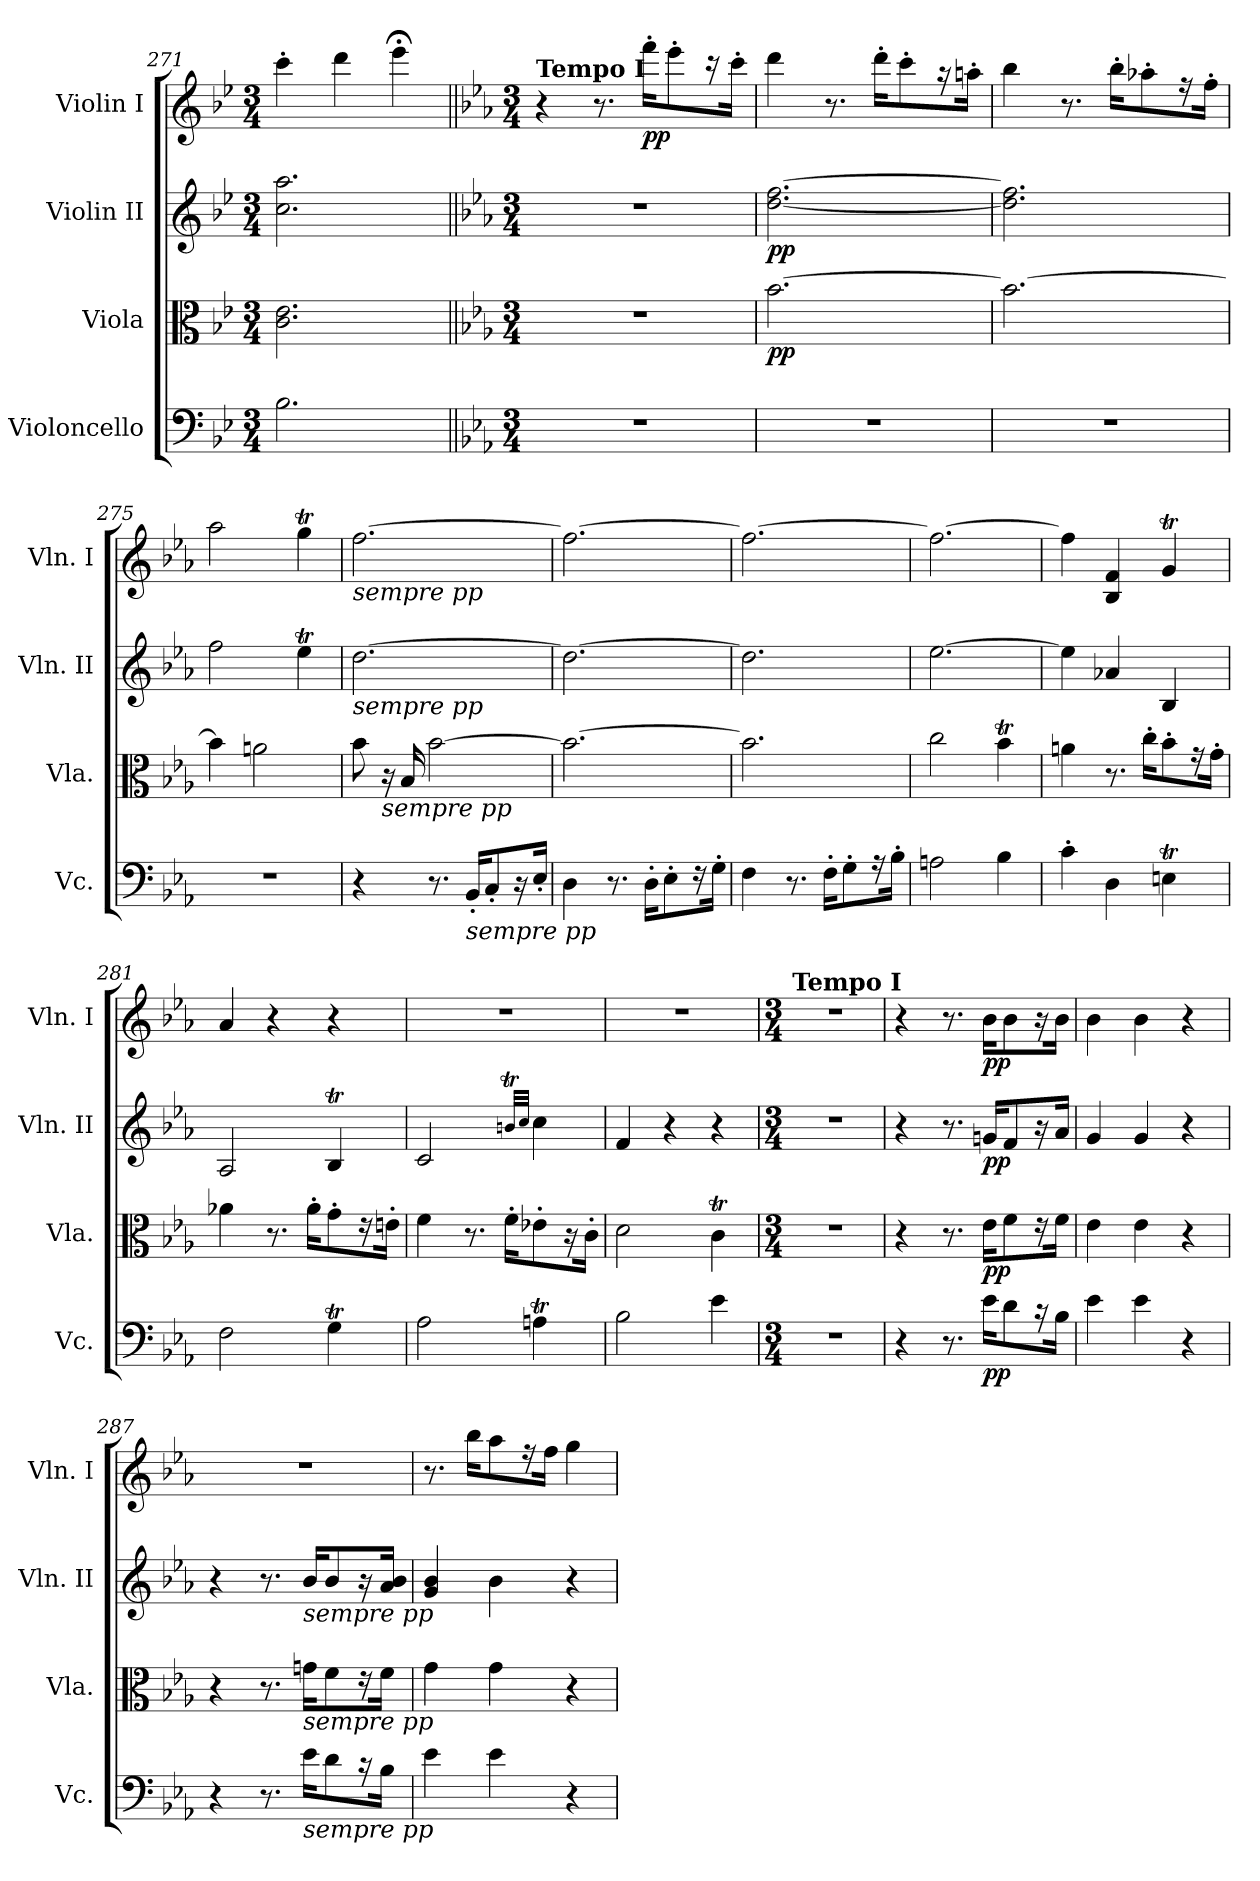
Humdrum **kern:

**kern	**dynam	**kern	**dynam	**kern	**dynam	**kern	**dynam
*part4	*part4	*part3	*part3	*part2	*part2	*part1	*part1
*staff4	*staff4	*staff3	*staff3	*staff2	*staff2	*staff1	*staff1
*I"Violoncello	*	*I"Viola	*	*I"Violin II	*	*I"Violin I	*
*I'Vc.	*	*I'Vla.	*	*I'Vln. II	*	*I'Vln. I	*
*clefF4	*	*clefC3	*	*clefG2	*	*clefG2	*
*k[b-e-]	*	*k[b-e-]	*	*k[b-e-]	*	*k[b-e-]	*
*B-:	*	*B-:	*	*B-:	*	*B-:	*
*M3/4	*	*M3/4	*	*M3/4	*	*M3/4	*
=271	=271	=271	=271	=271	=271	=271	=271
2.B-\	.	2.c\ 2.e-\	.	2.cc\ 2.aa\	.	4ccc'\	.
.	.	.	.	.	.	4ddd\	.
.	.	.	.	.	.	4eee-;<\	.
=272||	=272||	=272||	=272||	=272||	=272||	=272||	=272||
*k[b-e-a-]	*	*k[b-e-a-]	*	*k[b-e-a-]	*	*k[b-e-a-]	*
*E-:	*	*E-:	*	*E-:	*	*E-:	*
*M3/4	*	*M3/4	*	*M3/4	*	*M3/4	*
!	!	!	!	!	!	!LO:TX:a:B:t=Tempo I	!
2.r	.	2.r	.	2.r	.	4r	.
.	.	.	.	.	.	8.r	.
!	!	!	!	!	!	!	!LO:DY:b
.	.	.	.	.	.	16fff'\KL	pp
.	.	.	.	.	.	8eee-'\	.
.	.	.	.	.	.	16r	.
.	.	.	.	.	.	16ccc'\Jk	.
=273	=273	=273	=273	=273	=273	=273	=273
!	!	!	!LO:DY:b	!	!LO:DY:b	!	!
2.r	.	[2.b-\	pp	[2.dd\ [2.ff\	pp	4ddd\	.
.	.	.	.	.	.	8.r	.
.	.	.	.	.	.	16ddd'\KL	.
.	.	.	.	.	.	8ccc'\	.
.	.	.	.	.	.	16r	.
.	.	.	.	.	.	16aan'\Jk	.
=274	=274	=274	=274	=274	=274	=274	=274
2.r	.	2.b-\_	.	2.dd\] 2.ff\]	.	4bb-\	.
.	.	.	.	.	.	8.r	.
.	.	.	.	.	.	16bb-'\KL	.
.	.	.	.	.	.	8aa-X'\	.
.	.	.	.	.	.	16r	.
.	.	.	.	.	.	16ff'\Jk	.
!!LO:PB:g=z
=275	=275	=275	=275	=275	=275	=275	=275
2.r	.	4b-\]	.	2ff\	.	2aa-\	.
.	.	2an\	.	.	.	.	.
.	.	.	.	4ee-T\	.	4ggt\	.
=276	=276	=276	=276	=276	=276	=276	=276
!	!	!	!	!	!	!LO:TX:b:i:t=sempre pp	!
!	!	!	!	!LO:TX:b:i:t=sempre pp	!	!	!
4r	.	8b-\	.	[2.dd\	.	[2.ff\	.
!	!	!LO:TX:b:i:t=sempre pp	!	!	!	!	!
.	.	16r	.	.	.	.	.
.	.	16B-/	.	.	.	.	.
8.r	.	[2b-\	.	.	.	.	.
!LO:TX:b:i:t=sempre pp	!	!	!	!	!	!	!
16BB-'/KL	.	.	.	.	.	.	.
8C'/	.	.	.	.	.	.	.
16r	.	.	.	.	.	.	.
16E-'/Jk	.	.	.	.	.	.	.
=277	=277	=277	=277	=277	=277	=277	=277
4D\	.	2.b-\_	.	2.dd\_	.	2.ff\_	.
8.r	.	.	.	.	.	.	.
16D'\KL	.	.	.	.	.	.	.
8E-'\	.	.	.	.	.	.	.
16r	.	.	.	.	.	.	.
16G'\Jk	.	.	.	.	.	.	.
=278	=278	=278	=278	=278	=278	=278	=278
4F\	.	2.b-\]	.	2.dd\]	.	2.ff\_	.
8.r	.	.	.	.	.	.	.
16F'\KL	.	.	.	.	.	.	.
8G'\	.	.	.	.	.	.	.
16r	.	.	.	.	.	.	.
16B-'\Jk	.	.	.	.	.	.	.
=279	=279	=279	=279	=279	=279	=279	=279
2An\	.	2cc\	.	[2.ee-\	.	2.ff\_	.
4B-\	.	4b-T\	.	.	.	.	.
=280	=280	=280	=280	=280	=280	=280	=280
4c'\	.	4an\	.	4ee-\]	.	4ff\]	.
4D\	.	8.r	.	4a-X/	.	4B-/ 4f/	.
.	.	16cc'\KL	.	.	.	.	.
4Ent\	.	8b-'\	.	4B-/	.	4gt/	.
.	.	16r	.	.	.	.	.
.	.	16g'\Jk	.	.	.	.	.
!!LO:LB:g=z
=281	=281	=281	=281	=281	=281	=281	=281
2F\	.	4a-X\	.	2A-/	.	4a-/	.
.	.	8.r	.	.	.	4r	.
.	.	16a-'\KL	.	.	.	.	.
4Gt\	.	8g'\	.	4B-T/	.	4r	.
.	.	16r	.	.	.	.	.
.	.	16en'\Jk	.	.	.	.	.
=282	=282	=282	=282	=282	=282	=282	=282
2A-\	.	4f\	.	2c/	.	2.r	.
.	.	8.r	.	.	.	.	.
.	.	16f'\KL	.	.	.	.	.
.	.	.	.	32qbnt/LLL	.	.	.
.	.	.	.	32qcc/JJJ	.	.	.
4Ant\	.	8e-X'\	.	4cc\	.	.	.
.	.	16r	.	.	.	.	.
.	.	16c'\Jk	.	.	.	.	.
=283	=283	=283	=283	=283	=283	=283	=283
2B-\	.	2d\	.	4f/	.	2.r	.
.	.	.	.	4r	.	.	.
4e-\	.	4cT\	.	4r	.	.	.
=284	=284	=284	=284	=284	=284	=284	=284
*M3/4	*	*M3/4	*	*M3/4	*	*M3/4	*
!	!	!	!	!	!	!LO:TX:a:B:t=Tempo I	!
2.r	.	2.r	.	2.r	.	2.r	.
=285	=285	=285	=285	=285	=285	=285	=285
4r	.	4r	.	4r	.	4r	.
8.r	.	8.r	.	8.r	.	8.r	.
!	!LO:DY:b	!	!LO:DY:b	!	!LO:DY:b	!	!LO:DY:b
16e-\KL	pp	16e-\KL	pp	16gn/KL	pp	16b-\KL	pp
8d\	.	8f\	.	8f/	.	8b-\	.
16r	.	16r	.	16r	.	16r	.
16B-\Jk	.	16f\Jk	.	16a-/Jk	.	16b-\Jk	.
=286	=286	=286	=286	=286	=286	=286	=286
4e-\	.	4e-\	.	4g/	.	4b-\	.
4e-\	.	4e-\	.	4g/	.	4b-\	.
4r	.	4r	.	4r	.	4r	.
!!LO:LB:g=z
=287	=287	=287	=287	=287	=287	=287	=287
4r	.	4r	.	4r	.	2.r	.
8.r	.	8.r	.	8.r	.	.	.
!	!	!	!	!LO:TX:b:i:t=sempre pp	!	!	!
!	!	!LO:TX:b:i:t=sempre pp	!	!	!	!	!
!LO:TX:b:i:t=sempre pp	!	!	!	!	!	!	!
16e-\KL	.	16gn\KL	.	16b-/KL	.	.	.
8d\	.	8f\	.	8b-/	.	.	.
16r	.	16r	.	16r	.	.	.
16B-\Jk	.	16f\Jk	.	16a-/ 16b-/Jk	.	.	.
!!LO:PB:g=z
=288	=288	=288	=288	=288	=288	=288	=288
4e-\	.	4g\	.	4g/ 4b-/	.	8.r	.
.	.	.	.	.	.	16bb-\KL	.
4e-\	.	4g\	.	4b-\	.	8aa-\	.
.	.	.	.	.	.	16r	.
.	.	.	.	.	.	16ff\Jk	.
4r	.	4r	.	4r	.	4gg\	.
=	=	=	=	=	=	=	=
*-	*-	*-	*-	*-	*-	*-	*-
